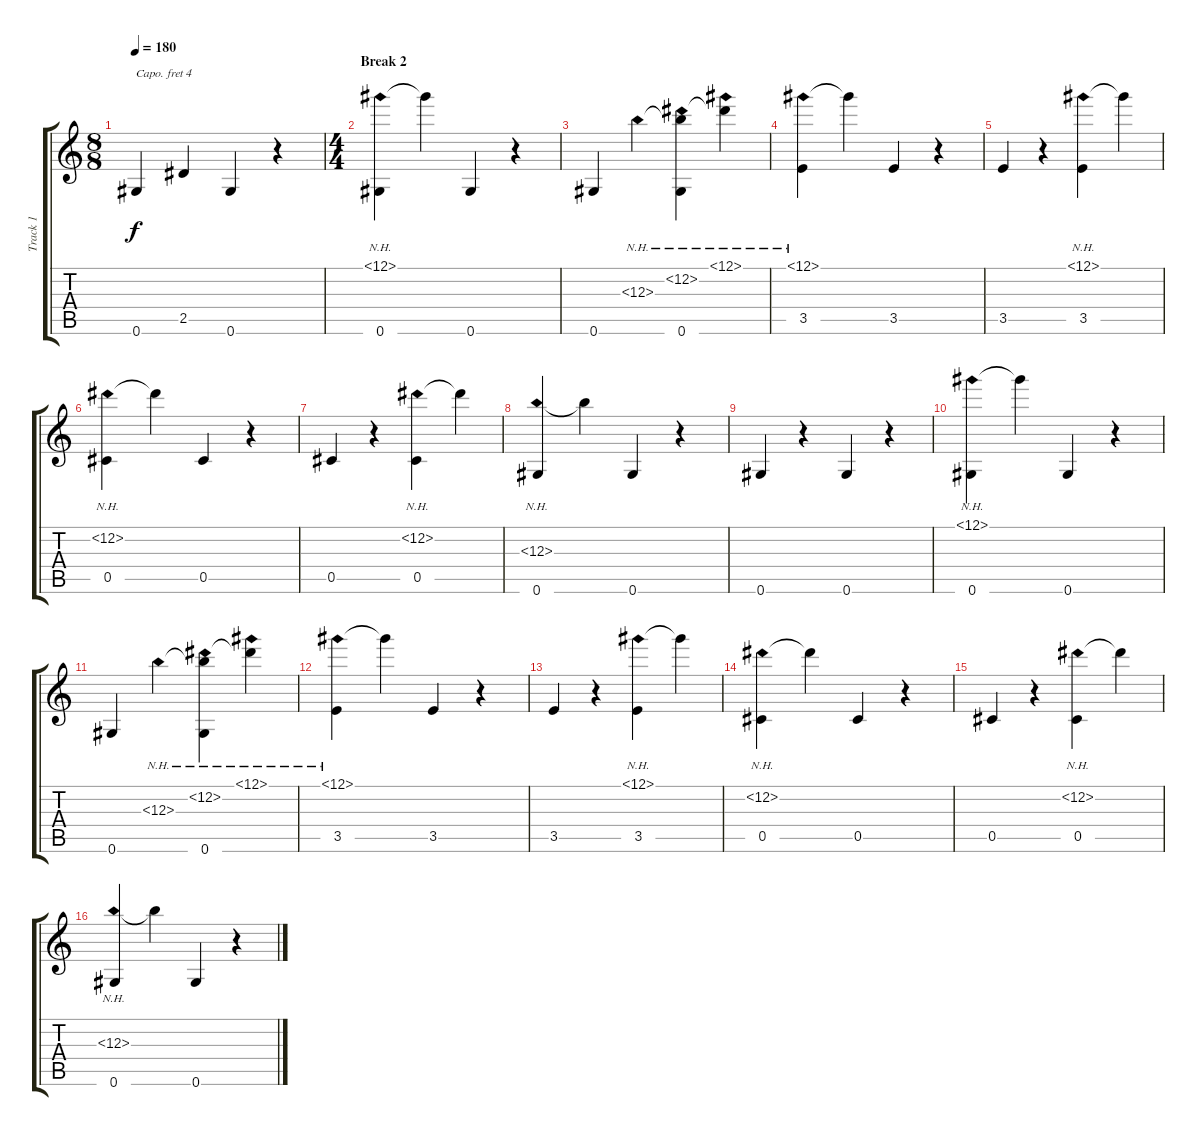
\track ("Track 1" "Track 1") {instrument acousticguitarnylon}
\staff {score tabs}
\capo 4
\tuning (E4 B3 G3 D3 A2 E2) {hide}
\ts (8 8)
\tempo 180
\clef g2
\ks c
0.6.4{dy f} 2.5.4 0.6.4 r.4 |
\ts (4 4)
\section ("" "Break 2")
(12.1{nh} 0.6).4 12.1{t}.4 0.6.4 r.4 |
0.6.4 12.3{nh}.4 (12.2{nh} 12.3{t} 0.6).4 (12.1{nh} 12.2{t}).4 |
(12.1{nh} 3.5).4 12.1{t}.4 3.5.4 r.4 |
3.5.4 r.4 (12.1{nh} 3.5).4 12.1{t}.4 |
(12.2{nh} 0.5).4 12.2{t}.4 0.5.4 r.4 |
0.5.4 r.4 (12.2{nh} 0.5).4 12.2{t}.4 |
(12.3{nh} 0.6).4 12.3{t}.4 0.6.4 r.4 |
0.6.4 r.4 0.6.4 r.4 |
(12.1{nh} 0.6).4 12.1{t}.4 0.6.4 r.4 |
0.6.4 12.3{nh}.4 (12.2{nh} 12.3{t} 0.6).4 (12.1{nh} 12.2{t}).4 |
(12.1{nh} 3.5).4 12.1{t}.4 3.5.4 r.4 |
3.5.4 r.4 (12.1{nh} 3.5).4 12.1{t}.4 |
(12.2{nh} 0.5).4 12.2{t}.4 0.5.4 r.4 |
0.5.4 r.4 (12.2{nh} 0.5).4 12.2{t}.4 |
(12.3{nh} 0.6).4 12.3{t}.4 0.6.4 r.4
